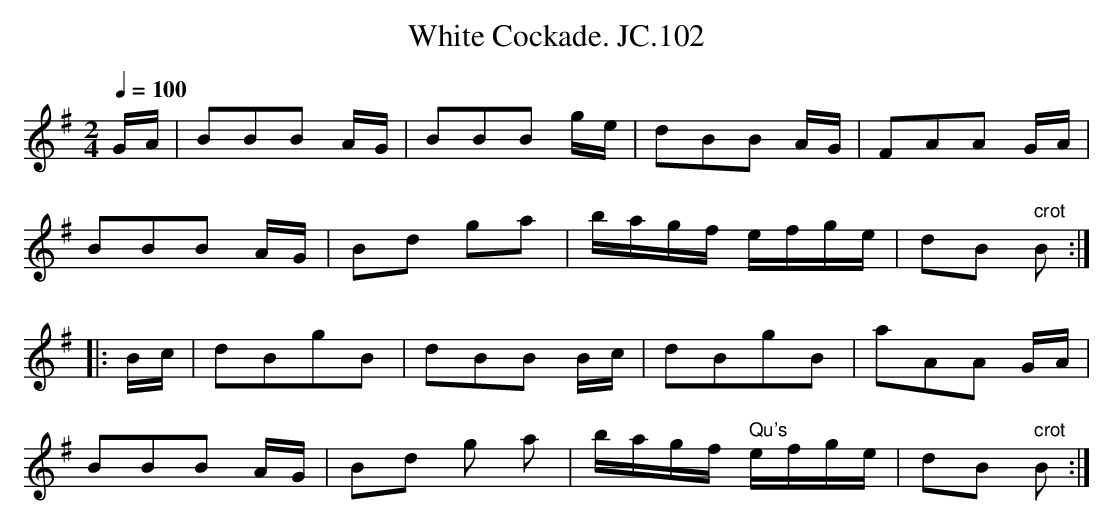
X:1
T:White Cockade. JC.102
M:2/4
L:1/8
Q:1/4=100
K:G
G/A/|\\
BBB A/G/|BBB g/e/|dBB A/G/|FAA G/A/|
BBB A/G/|Bd ga|b/a/g/f/ e/f/g/e/|dB " crot"B:|
|:B/c/|dBgB|dBB B/c/|dBgB|aAA G/A/|
BBB A/G/|Bd g a|b/a/g/f/ " Qu's"e/f/g/e/|dB " crot"B:|
